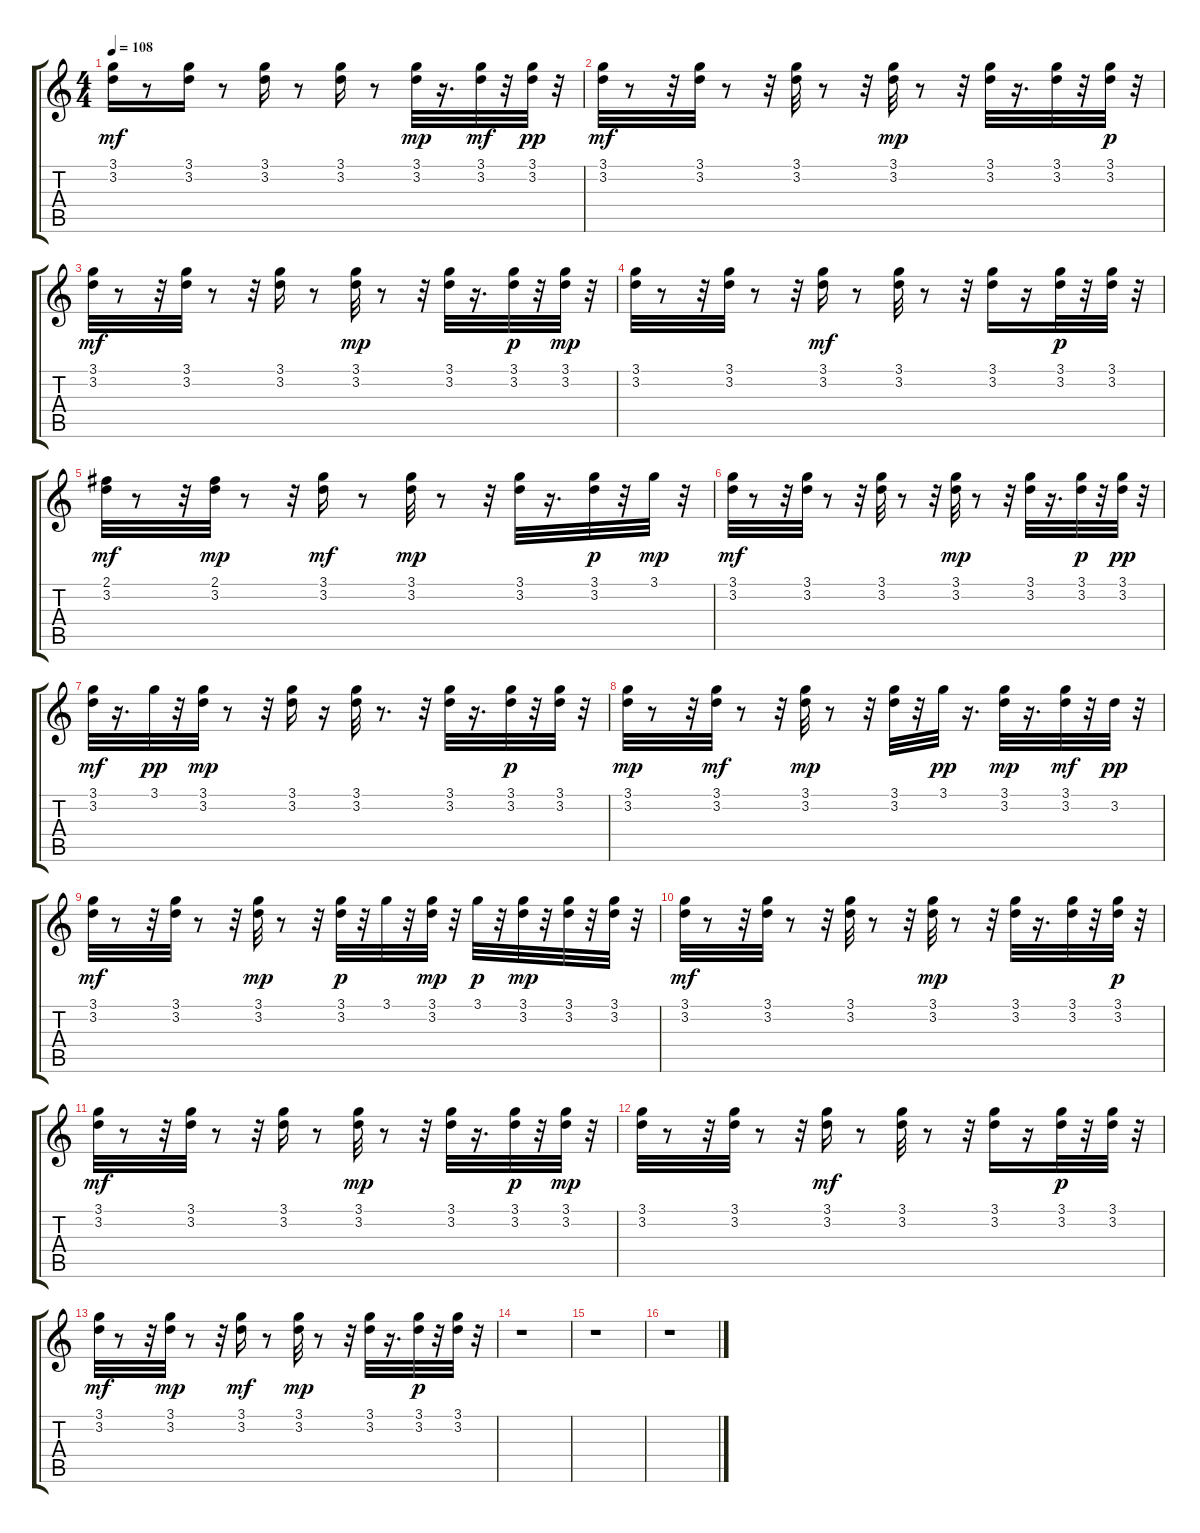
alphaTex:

\track "" {instrument electricguitarmuted}
\staff {score tabs}
\tuning (E4 B3 G3 D3 A2 E2) {hide}
\ts (4 4)
\tempo 108
\clef g2
\ks c
(3.1 3.2).16{dy mf} r.8 (3.1 3.2).16 r.8 (3.1 3.2).16 r.8 (3.1 3.2).16 r.8 (3.1 3.2).32{dy mp} r.16{d} (3.1 3.2).32{dy mf} r.32 (3.1 3.2).32{dy pp} r.32 |
(3.1 3.2).32{dy mf} r.8 r.32 (3.1 3.2).32 r.8 r.32 (3.1 3.2).32 r.8 r.32 (3.1 3.2).32{dy mp} r.8 r.32 (3.1 3.2).32 r.16{d} (3.1 3.2).32 r.32 (3.1 3.2).32{dy p} r.32 |
(3.1 3.2).32{dy mf} r.8 r.32 (3.1 3.2).32 r.8 r.32 (3.1 3.2).16 r.8 (3.1 3.2).32{dy mp} r.8 r.32 (3.1 3.2).32 r.16{d} (3.1 3.2).32{dy p} r.32 (3.1 3.2).32{dy mp} r.32 |
(3.1 3.2).32 r.8 r.32 (3.1 3.2).32 r.8 r.32 (3.1 3.2).16{dy mf} r.8 (3.1 3.2).32 r.8 r.32 (3.1 3.2).16 r.16 (3.1 3.2).32{dy p} r.32 (3.1 3.2).32 r.32 |
(2.1 3.2).32{dy mf} r.8 r.32 (2.1 3.2).32{dy mp} r.8 r.32 (3.1 3.2).16{dy mf} r.8 (3.1 3.2).32{dy mp} r.8 r.32 (3.1 3.2).32 r.16{d} (3.1 3.2).32{dy p} r.32 3.1.32{dy mp} r.32 |
(3.1 3.2).32{dy mf} r.8 r.32 (3.1 3.2).32 r.8 r.32 (3.1 3.2).32 r.8 r.32 (3.1 3.2).32{dy mp} r.8 r.32 (3.1 3.2).32 r.16{d} (3.1 3.2).32{dy p} r.32 (3.1 3.2).32{dy pp} r.32 |
(3.1 3.2).32{dy mf} r.16{d} 3.1.32{dy pp} r.32 (3.1 3.2).32{dy mp} r.8 r.32 (3.1 3.2).16 r.16 (3.1 3.2).32 r.8{d} r.32 (3.1 3.2).32 r.16{d} (3.1 3.2).32{dy p} r.32 (3.1 3.2).32 r.32 |
(3.1 3.2).32{dy mp} r.8 r.32 (3.1 3.2).32{dy mf} r.8 r.32 (3.1 3.2).32{dy mp} r.8 r.32 (3.1 3.2).32 r.32 3.1.32{dy pp} r.16{d} (3.1 3.2).32{dy mp} r.16{d} (3.1 3.2).32{dy mf} r.32 3.2.32{dy pp} r.32 |
(3.1 3.2).32{dy mf} r.8 r.32 (3.1 3.2).32 r.8 r.32 (3.1 3.2).32{dy mp} r.8 r.32 (3.1 3.2).32{dy p} r.32 3.1.32 r.32 (3.1 3.2).32{dy mp} r.32 3.1.32{dy p} r.32 (3.1 3.2).32{dy mp} r.32 (3.1 3.2).32 r.32 (3.1 3.2).32 r.32 |
(3.1 3.2).32{dy mf} r.8 r.32 (3.1 3.2).32 r.8 r.32 (3.1 3.2).32 r.8 r.32 (3.1 3.2).32{dy mp} r.8 r.32 (3.1 3.2).32 r.16{d} (3.1 3.2).32 r.32 (3.1 3.2).32{dy p} r.32 |
(3.1 3.2).32{dy mf} r.8 r.32 (3.1 3.2).32 r.8 r.32 (3.1 3.2).16 r.8 (3.1 3.2).32{dy mp} r.8 r.32 (3.1 3.2).32 r.16{d} (3.1 3.2).32{dy p} r.32 (3.1 3.2).32{dy mp} r.32 |
(3.1 3.2).32 r.8 r.32 (3.1 3.2).32 r.8 r.32 (3.1 3.2).16{dy mf} r.8 (3.1 3.2).32 r.8 r.32 (3.1 3.2).16 r.16 (3.1 3.2).32{dy p} r.32 (3.1 3.2).32 r.32 |
(3.1 3.2).32{dy mf} r.8 r.32 (3.1 3.2).32{dy mp} r.8 r.32 (3.1 3.2).16{dy mf} r.8 (3.1 3.2).32{dy mp} r.8 r.32 (3.1 3.2).32 r.16{d} (3.1 3.2).32{dy p} r.32 (3.1 3.2).32 r.32 |
r.1 |
r.1 |
r.1
